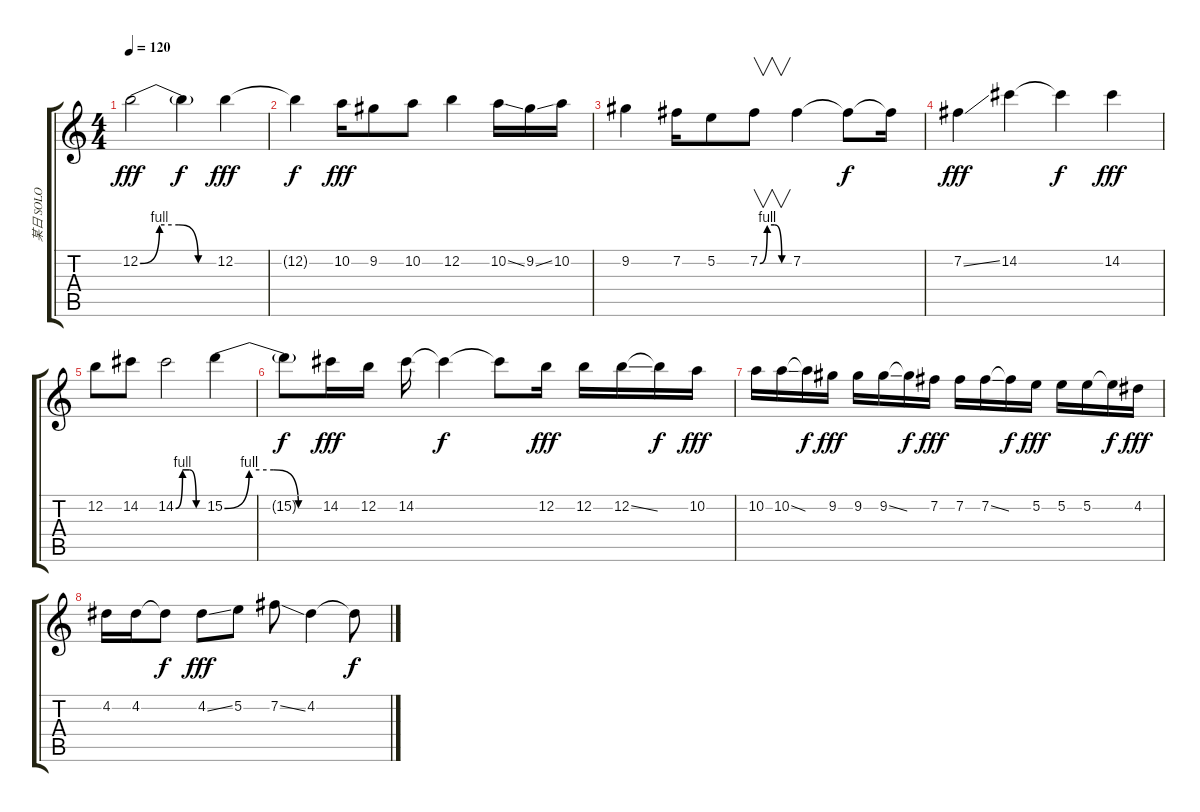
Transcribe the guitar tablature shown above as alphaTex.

\track ("某日 SOLO" "某日 SOLO") {instrument distortionguitar}
\staff {score tabs}
\tuning (E4 B3 G3 D3 A2 E2) {hide}
\ts (4 4)
\tempo 120
\clef g2
\ks c
12.2{be (custom 0 0 15 4 30 4 45 0 60 0)}.2{dy fff instrument distortionguitar} 12.2{t}.4{dy f} 12.2.4{dy fff} |
12.2{t}.4{dy f} 10.2.16{dy fff} 9.2.8 10.2.8 12.2.4 10.2{ss}.16 9.2{ss}.16 10.2.16 |
9.2.4 7.2.16 5.2.8 7.2{be (custom 0 0 15 4 30 4 45 0 60 0)}.8{v} 7.2.4 7.2{t}.8{dy f} 7.2{t}.16 |
7.2{ss}.4{dy fff} 14.2.4 14.2{t}.4{dy f} 14.2.4{dy fff} |
12.2.8 14.2.8 14.2{be (custom 0 0 15 4 30 4 45 0 60 0)}.2 15.2{be (custom 0 0 15 4 30 4 45 0 60 0)}.4 |
15.2{t}.8{dy f} 14.2.16{dy fff} 12.2.16 14.2.16 14.2{t}.4{dy f} 14.2{t}.8 12.2.16{dy fff} 12.2.16 12.2{ss}.16 12.2{t}.16{dy f} 10.2.16{dy fff} |
10.2.16 10.2{ss}.16 10.2{t}.16{dy f} 9.2.16{dy fff} 9.2.16 9.2{ss}.16 9.2{t}.16{dy f} 7.2.16{dy fff} 7.2.16 7.2{ss}.16 7.2{t}.16{dy f} 5.2.16{dy fff} 5.2.16 5.2.16 5.2{t}.16{dy f} 4.2.16{dy fff} |
4.2.16 4.2.16 4.2{t}.8{dy f} 4.2{ss}.8{dy fff} 5.2.8 7.2{ss}.8 4.2.4 4.2{t}.8{dy f}
